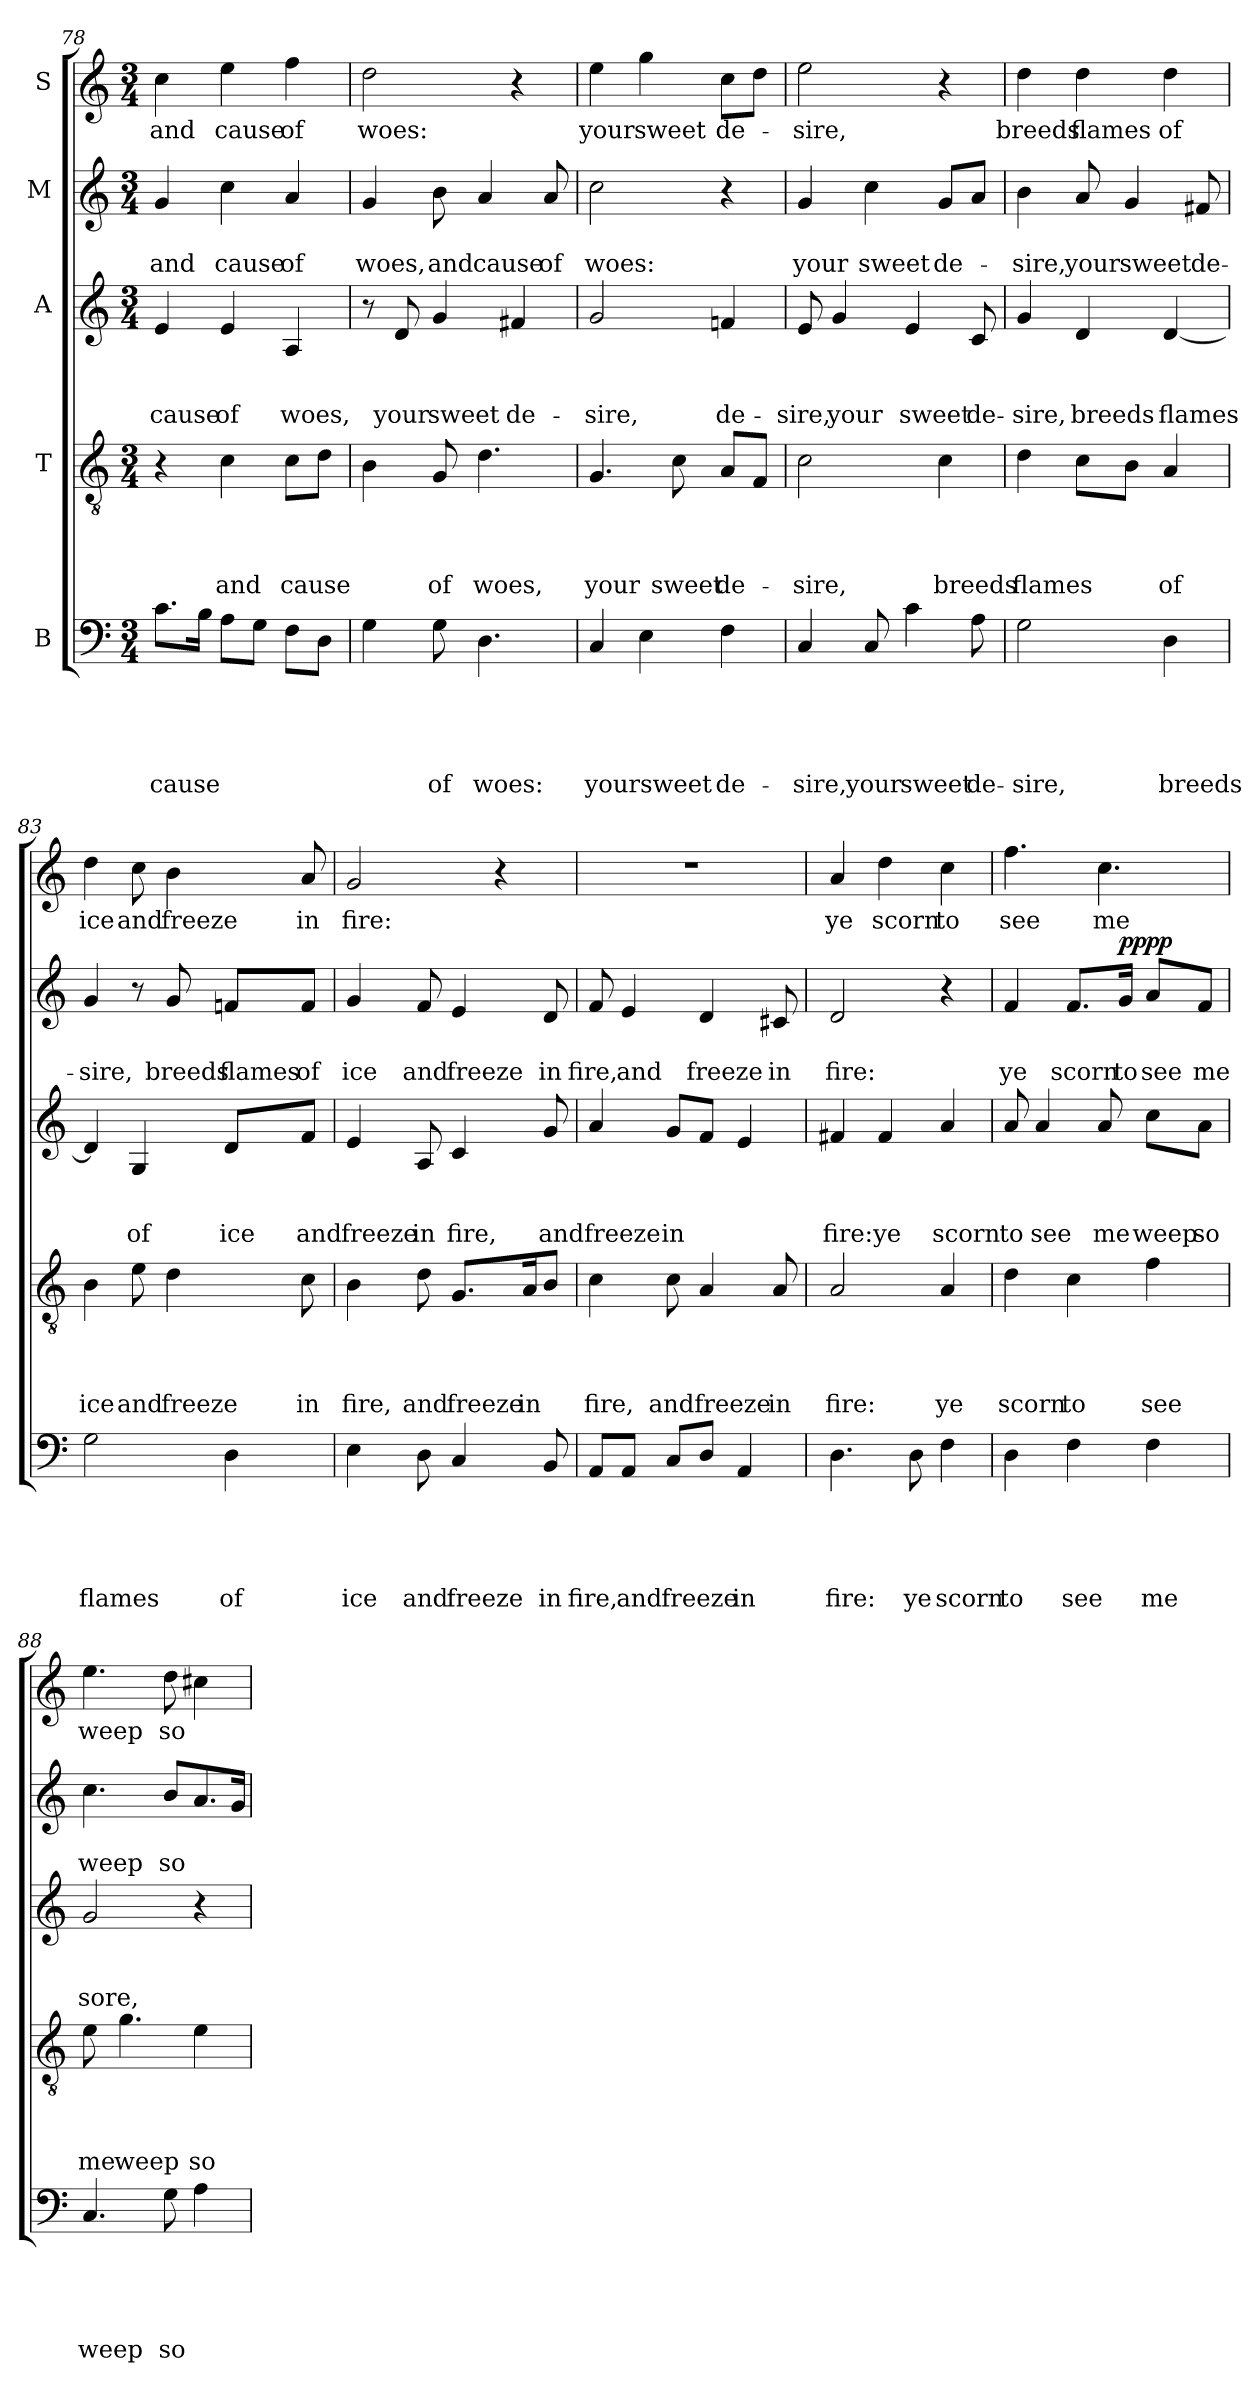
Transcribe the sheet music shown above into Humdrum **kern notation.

**kern	**text	**text	**text	**text	**text	**kern	**text	**text	**text	**text	**kern	**text	**text	**text	**kern	**text	**text	**dynam	**kern	**text
*part5	*part5	*part5	*part5	*part5	*part5	*part4	*part4	*part4	*part4	*part4	*part3	*part3	*part3	*part3	*part2	*part2	*part2	*part2	*part1	*part1
*staff5	*staff5	*staff5	*staff5	*staff5	*staff5	*staff4	*staff4	*staff4	*staff4	*staff4	*staff3	*staff3	*staff3	*staff3	*staff2	*staff2	*staff2	*staff2	*staff1	*staff1
*I"B	*	*	*	*	*	*I"T	*	*	*	*	*I"A	*	*	*	*I"M	*	*	*	*I"S	*
*clefF4	*	*	*	*	*	*clefGv2	*	*	*	*	*clefG2	*	*	*	*clefG2	*	*	*	*clefG2	*
*k[]	*	*	*	*	*	*k[]	*	*	*	*	*k[]	*	*	*	*k[]	*	*	*	*k[]	*
*C:	*	*	*	*	*	*C:	*	*	*	*	*C:	*	*	*	*C:	*	*	*	*C:	*
*M3/4	*	*	*	*	*	*M3/4	*	*	*	*	*M3/4	*	*	*	*M3/4	*	*	*	*M3/4	*
=78	=78	=78	=78	=78	=78	=78	=78	=78	=78	=78	=78	=78	=78	=78	=78	=78	=78	=78	=78	=78
!	!	!	!	!	!LO:LY:b	!	!	!	!	!	!	!	!	!LO:LY:b	!	!	!LO:LY:b	!	!	!LO:LY:b
8.c\L	.	.	.	.	cause	4r	.	.	.	.	4e/	.	.	cause	4g/	.	and	.	4cc\	and
16B\Jk	.	.	.	.	.	.	.	.	.	.	.	.	.	.	.	.	.	.	.	.
!	!	!	!	!	!	!	!	!	!	!LO:LY:b	!	!	!	!LO:LY:b	!	!	!LO:LY:b	!	!	!LO:LY:b
8A\L	.	.	.	.	.	4c\	.	.	.	and	4e/	.	.	of	4cc\	.	cause	.	4ee\	cause
8G\J	.	.	.	.	.	.	.	.	.	.	.	.	.	.	.	.	.	.	.	.
!	!	!	!	!	!	!	!	!	!	!LO:LY:b	!	!	!	!LO:LY:b	!	!	!LO:LY:b	!	!	!LO:LY:b
8F\L	.	.	.	.	.	8c\L	.	.	.	cause	4A/	.	.	woes,	4a/	.	of	.	4ff\	of
8D\J	.	.	.	.	.	8d\J	.	.	.	.	.	.	.	.	.	.	.	.	.	.
!!LO:LB:g=z
=79	=79	=79	=79	=79	=79	=79	=79	=79	=79	=79	=79	=79	=79	=79	=79	=79	=79	=79	=79	=79
!	!	!	!	!	!	!	!	!	!	!	!	!	!	!	!	!	!LO:LY:b	!	!	!LO:LY:b
4G\	.	.	.	.	.	4B\	.	.	.	.	8r	.	.	.	4g/	.	woes,	.	2dd\	woes:
!	!	!	!	!	!	!	!	!	!	!	!	!	!	!LO:LY:b	!	!	!	!	!	!
.	.	.	.	.	.	.	.	.	.	.	8d/	.	.	your	.	.	.	.	.	.
!	!	!	!	!	!LO:LY:b	!	!	!	!	!LO:LY:b	!	!	!	!LO:LY:b	!	!	!LO:LY:b	!	!	!
8G\	.	.	.	.	of	8G/	.	.	.	of	4g/	.	.	sweet	8b\	.	and	.	.	.
!	!	!	!	!	!LO:LY:b	!	!	!	!	!LO:LY:b	!	!	!	!	!	!	!LO:LY:b	!	!	!
4.D\	.	.	.	.	woes:	4.d\	.	.	.	woes,	.	.	.	.	4a/	.	cause	.	.	.
!	!	!	!	!	!	!	!	!	!	!	!	!	!	!LO:LY:b	!	!	!	!	!	!
.	.	.	.	.	.	.	.	.	.	.	4f#X/	.	.	de-	.	.	.	.	4r	.
!	!	!	!	!	!	!	!	!	!	!	!	!	!	!	!	!	!LO:LY:b	!	!	!
.	.	.	.	.	.	.	.	.	.	.	.	.	.	.	8a/	.	of	.	.	.
=80	=80	=80	=80	=80	=80	=80	=80	=80	=80	=80	=80	=80	=80	=80	=80	=80	=80	=80	=80	=80
!	!	!	!	!	!LO:LY:b	!	!	!	!	!LO:LY:b	!	!	!	!LO:LY:b	!	!	!LO:LY:b	!	!	!LO:LY:b
4C/	.	.	.	.	yoursweet	4.G/	.	.	.	your	2g/	.	.	-sire,	2cc\	.	woes:	.	4ee\	your
!	!	!	!	!	!	!	!	!	!	!	!	!	!	!	!	!	!	!	!	!LO:LY:b
4E\	.	.	.	.	.	.	.	.	.	.	.	.	.	.	.	.	.	.	4gg\	sweet
!	!	!	!	!	!	!	!	!	!	!LO:LY:b	!	!	!	!	!	!	!	!	!	!
.	.	.	.	.	.	8c\	.	.	.	sweet	.	.	.	.	.	.	.	.	.	.
!	!	!	!	!	!LO:LY:b	!	!	!	!	!LO:LY:b	!	!	!	!LO:LY:b	!	!	!	!	!	!LO:LY:b
4F\	.	.	.	.	de-	8A/L	.	.	.	de-	4fn/	.	.	de-	4r	.	.	.	8cc\L	de-
.	.	.	.	.	.	8F/J	.	.	.	.	.	.	.	.	.	.	.	.	8dd\J	.
=81	=81	=81	=81	=81	=81	=81	=81	=81	=81	=81	=81	=81	=81	=81	=81	=81	=81	=81	=81	=81
!	!	!	!	!	!LO:LY:b	!	!	!	!	!LO:LY:b	!	!	!	!LO:LY:b	!	!	!LO:LY:b	!	!	!LO:LY:b
4C/	.	.	.	.	-sire,	2c\	.	.	.	-sire,	8e/	.	.	-sire,	4g/	.	your	.	2ee\	-sire,
!	!	!	!	!	!	!	!	!	!	!	!	!	!	!LO:LY:b	!	!	!	!	!	!
.	.	.	.	.	.	.	.	.	.	.	4g/	.	.	your	.	.	.	.	.	.
!	!	!	!	!	!LO:LY:b	!	!	!	!	!	!	!	!	!	!	!	!LO:LY:b	!	!	!
8C/	.	.	.	.	your	.	.	.	.	.	.	.	.	.	4cc\	.	sweet	.	.	.
!	!	!	!	!	!LO:LY:b	!	!	!	!	!	!	!	!	!LO:LY:b	!	!	!	!	!	!
4c\	.	.	.	.	sweet	.	.	.	.	.	4e/	.	.	sweet	.	.	.	.	.	.
!	!	!	!	!	!	!	!	!	!	!LO:LY:b	!	!	!	!	!	!	!LO:LY:b	!	!	!
.	.	.	.	.	.	4c\	.	.	.	breeds	.	.	.	.	8g/L	.	de-	.	4r	.
!	!	!	!	!	!LO:LY:b	!	!	!	!	!	!	!	!	!LO:LY:b	!	!	!	!	!	!
8A\	.	.	.	.	de-	.	.	.	.	.	8c/	.	.	de-	8a/J	.	.	.	.	.
=82	=82	=82	=82	=82	=82	=82	=82	=82	=82	=82	=82	=82	=82	=82	=82	=82	=82	=82	=82	=82
!	!	!	!	!	!LO:LY:b	!	!	!	!	!LO:LY:b	!	!	!	!LO:LY:b	!	!	!LO:LY:b	!	!	!LO:LY:b
2G\	.	.	.	.	-sire,	4d\	.	.	.	flames	4g/	.	.	-sire,	4b\	.	-sire,	.	4dd\	breeds
!	!	!	!	!	!	!	!	!	!	!	!	!	!	!LO:LY:b	!	!	!LO:LY:b	!	!	!LO:LY:b
.	.	.	.	.	.	8c\L	.	.	.	.	4d/	.	.	breeds	8a/	.	your	.	4dd\	flames
!	!	!	!	!	!	!	!	!	!	!	!	!	!	!	!	!	!LO:LY:b	!	!	!
.	.	.	.	.	.	8B\J	.	.	.	.	.	.	.	.	4g/	.	sweet	.	.	.
!	!	!	!	!	!LO:LY:b	!	!	!	!	!LO:LY:b	!	!	!	!LO:LY:b	!	!	!	!	!	!LO:LY:b
4D\	.	.	.	.	breeds	4A/	.	.	.	of	[<4d/	.	.	flames	.	.	.	.	4dd\	of
!	!	!	!	!	!	!	!	!	!	!	!	!	!	!	!	!	!LO:LY:b	!	!	!
.	.	.	.	.	.	.	.	.	.	.	.	.	.	.	8f#X/	.	de-	.	.	.
=83	=83	=83	=83	=83	=83	=83	=83	=83	=83	=83	=83	=83	=83	=83	=83	=83	=83	=83	=83	=83
!	!	!	!	!	!LO:LY:b	!	!	!	!	!LO:LY:b	!	!	!	!	!	!	!LO:LY:b	!	!	!LO:LY:b
2G\	.	.	.	.	flames	4B\	.	.	.	ice	4d/]	.	.	.	4g/	.	-sire,	.	4dd\	ice
!	!	!	!	!	!	!	!	!	!	!LO:LY:b	!	!	!	!LO:LY:b	!	!	!	!	!	!LO:LY:b
.	.	.	.	.	.	8e\	.	.	.	and	4G/	.	.	of	8r	.	.	.	8cc\	and
!	!	!	!	!	!	!	!	!	!	!LO:LY:b	!	!	!	!	!	!	!LO:LY:b	!	!	!LO:LY:b
.	.	.	.	.	.	4d\	.	.	.	freeze	.	.	.	.	8g/	.	breeds	.	4b\	freeze
!	!	!	!	!	!LO:LY:b	!	!	!	!	!	!	!	!	!LO:LY:b	!	!	!LO:LY:b	!	!	!
4D\	.	.	.	.	of	.	.	.	.	.	8d/L	.	.	ice	8fn/L	.	flames	.	.	.
!	!	!	!	!	!	!	!	!	!	!LO:LY:b	!	!	!	!LO:LY:b	!	!	!LO:LY:b	!	!	!LO:LY:b
.	.	.	.	.	.	8c\	.	.	.	in	8f/J	.	.	and	8f/J	.	of	.	8a/	in
!!LO:PB:g=z
=84	=84	=84	=84	=84	=84	=84	=84	=84	=84	=84	=84	=84	=84	=84	=84	=84	=84	=84	=84	=84
!	!	!	!	!	!LO:LY:b	!	!	!	!	!LO:LY:b	!	!	!	!LO:LY:b	!	!	!LO:LY:b	!	!	!LO:LY:b
4E\	.	.	.	.	ice	4B\	.	.	.	fire,	4e/	.	.	freeze	4g/	.	ice	.	2g/	fire:
!	!	!	!	!	!LO:LY:b	!	!	!	!	!LO:LY:b	!	!	!	!LO:LY:b	!	!	!LO:LY:b	!	!	!
8D\	.	.	.	.	and	8d\	.	.	.	and	8A/	.	.	in	8f/	.	and	.	.	.
!	!	!	!	!	!LO:LY:b	!	!	!	!	!LO:LY:b	!	!	!	!LO:LY:b	!	!	!LO:LY:b	!	!	!
4C/	.	.	.	.	freeze	8.G/L	.	.	.	freeze	4c/	.	.	fire,	4e/	.	freeze	.	.	.
.	.	.	.	.	.	.	.	.	.	.	.	.	.	.	.	.	.	.	4r	.
!	!	!	!	!	!	!	!	!	!	!LO:LY:b	!	!	!	!	!	!	!	!	!	!
.	.	.	.	.	.	16A/k	.	.	.	in	.	.	.	.	.	.	.	.	.	.
!	!	!	!	!	!LO:LY:b	!	!	!	!	!	!	!	!	!LO:LY:b	!	!	!LO:LY:b	!	!	!
8BB/	.	.	.	.	in	8B/J	.	.	.	.	8g/	.	.	andfreeze	8d/	.	in	.	.	.
=85	=85	=85	=85	=85	=85	=85	=85	=85	=85	=85	=85	=85	=85	=85	=85	=85	=85	=85	=85	=85
!	!	!	!	!	!LO:LY:b	!	!	!	!	!LO:LY:b	!	!	!	!	!	!	!LO:LY:b	!	!LO:N:vis=1	!
8AA/L	.	.	.	.	fire,	4c\	.	.	.	fire,	4a/	.	.	.	8f/	.	fire,	.	2.r	.
!	!	!	!	!	!LO:LY:b	!	!	!	!	!	!	!	!	!	!	!	!LO:LY:b	!	!	!
8AA/J	.	.	.	.	and	.	.	.	.	.	.	.	.	.	4e/	.	and	.	.	.
!	!	!	!	!	!LO:LY:b	!	!	!	!	!LO:LY:b	!	!	!	!LO:LY:b	!	!	!	!	!	!
8C/L	.	.	.	.	freeze	8c\	.	.	.	and	8g/L	.	.	in	.	.	.	.	.	.
!	!	!	!	!	!	!	!	!	!	!LO:LY:b	!	!	!	!	!	!	!LO:LY:b	!	!	!
8D/J	.	.	.	.	.	4A/	.	.	.	freeze	8f/J	.	.	.	4d/	.	freeze	.	.	.
!	!	!	!	!	!LO:LY:b	!	!	!	!	!	!	!	!	!	!	!	!	!	!	!
4AA/	.	.	.	.	in	.	.	.	.	.	4e/	.	.	.	.	.	.	.	.	.
!	!	!	!	!	!	!	!	!	!	!LO:LY:b	!	!	!	!	!	!	!LO:LY:b	!	!	!
.	.	.	.	.	.	8A/	.	.	.	in	.	.	.	.	8c#X/	.	in	.	.	.
=86	=86	=86	=86	=86	=86	=86	=86	=86	=86	=86	=86	=86	=86	=86	=86	=86	=86	=86	=86	=86
!	!	!	!	!	!LO:LY:b	!	!	!	!	!LO:LY:b	!	!	!	!LO:LY:b	!	!	!LO:LY:b	!	!	!LO:LY:b
4.D\	.	.	.	.	fire:	2A/	.	.	.	fire:	4f#X/	.	.	fire:	2d/	.	fire:	.	4a/	ye
!	!	!	!	!	!	!	!	!	!	!	!	!	!	!LO:LY:b	!	!	!	!	!	!LO:LY:b
.	.	.	.	.	.	.	.	.	.	.	4f#/	.	.	ye	.	.	.	.	4dd\	scorn
!	!	!	!	!	!LO:LY:b	!	!	!	!	!	!	!	!	!	!	!	!	!	!	!
8D\	.	.	.	.	ye	.	.	.	.	.	.	.	.	.	.	.	.	.	.	.
!	!	!	!	!	!LO:LY:b	!	!	!	!	!LO:LY:b	!	!	!	!LO:LY:b	!	!	!	!	!	!LO:LY:b
4F\	.	.	.	.	scorn	4A/	.	.	.	ye	4a/	.	.	scorn	4r	.	.	.	4cc\	to
=87	=87	=87	=87	=87	=87	=87	=87	=87	=87	=87	=87	=87	=87	=87	=87	=87	=87	=87	=87	=87
!	!	!	!	!	!LO:LY:b	!	!	!	!	!LO:LY:b	!	!	!	!LO:LY:b	!	!	!LO:LY:b	!	!	!LO:LY:b
4D\	.	.	.	.	to	4d\	.	.	.	scorn	8a/	.	.	to	4f/	.	ye	.	4.ff\	see
!	!	!	!	!	!	!	!	!	!	!	!	!	!	!LO:LY:b	!	!	!	!	!	!
.	.	.	.	.	.	.	.	.	.	.	4a/	.	.	see	.	.	.	.	.	.
!	!	!	!	!	!LO:LY:b	!	!	!	!	!LO:LY:b	!	!	!	!	!	!	!LO:LY:b	!	!	!
4F\	.	.	.	.	see	4c\	.	.	.	to	.	.	.	.	8.f/L	.	scorn	.	.	.
!	!	!	!	!	!	!	!	!	!	!	!	!	!	!LO:LY:b	!	!	!	!	!	!LO:LY:b
.	.	.	.	.	.	.	.	.	.	.	8a/	.	.	me	.	.	.	.	4.cc\	me
!	!	!	!	!	!	!	!	!	!	!	!	!	!	!	!	!	!LO:LY:b	!LO:DY:b	!	!
.	.	.	.	.	.	.	.	.	.	.	.	.	.	.	16g/Jk	.	to	pppp	.	.
!	!	!	!	!	!LO:LY:b	!	!	!	!	!LO:LY:b	!	!	!	!LO:LY:b	!	!	!LO:LY:b	!	!	!
4F\	.	.	.	.	me	4f\	.	.	.	see	8cc\L	.	.	weep	8a/L	.	see	.	.	.
!	!	!	!	!	!	!	!	!	!	!	!	!	!	!LO:LY:b	!	!	!LO:LY:b	!	!	!
.	.	.	.	.	.	.	.	.	.	.	8a\J	.	.	so	8f/J	.	me	.	.	.
=88	=88	=88	=88	=88	=88	=88	=88	=88	=88	=88	=88	=88	=88	=88	=88	=88	=88	=88	=88	=88
!	!	!	!	!	!LO:LY:b	!	!	!	!	!LO:LY:b	!	!	!	!LO:LY:b	!	!	!LO:LY:b	!	!	!LO:LY:b
4.C/	.	.	.	.	weep	8e\	.	.	.	me	2g/	.	.	sore,	4.cc\	.	weep	.	4.ee\	weep
!	!	!	!	!	!	!	!	!	!	!LO:LY:b	!	!	!	!	!	!	!	!	!	!
.	.	.	.	.	.	4.g\	.	.	.	weep	.	.	.	.	.	.	.	.	.	.
!	!	!	!	!	!LO:LY:b	!	!	!	!	!	!	!	!	!	!	!	!LO:LY:b	!	!	!LO:LY:b
8G\	.	.	.	.	so	.	.	.	.	.	.	.	.	.	8b/L	.	so	.	8dd\	so
!	!	!	!	!	!	!	!	!	!	!LO:LY:b	!	!	!	!	!	!	!	!	!	!
4A\	.	.	.	.	.	4e\	.	.	.	so	4r	.	.	.	8.a/	.	.	.	4cc#X\	.
.	.	.	.	.	.	.	.	.	.	.	.	.	.	.	16g/Jk	.	.	.	.	.
=	=	=	=	=	=	=	=	=	=	=	=	=	=	=	=	=	=	=	=	=
*-	*-	*-	*-	*-	*-	*-	*-	*-	*-	*-	*-	*-	*-	*-	*-	*-	*-	*-	*-	*-
